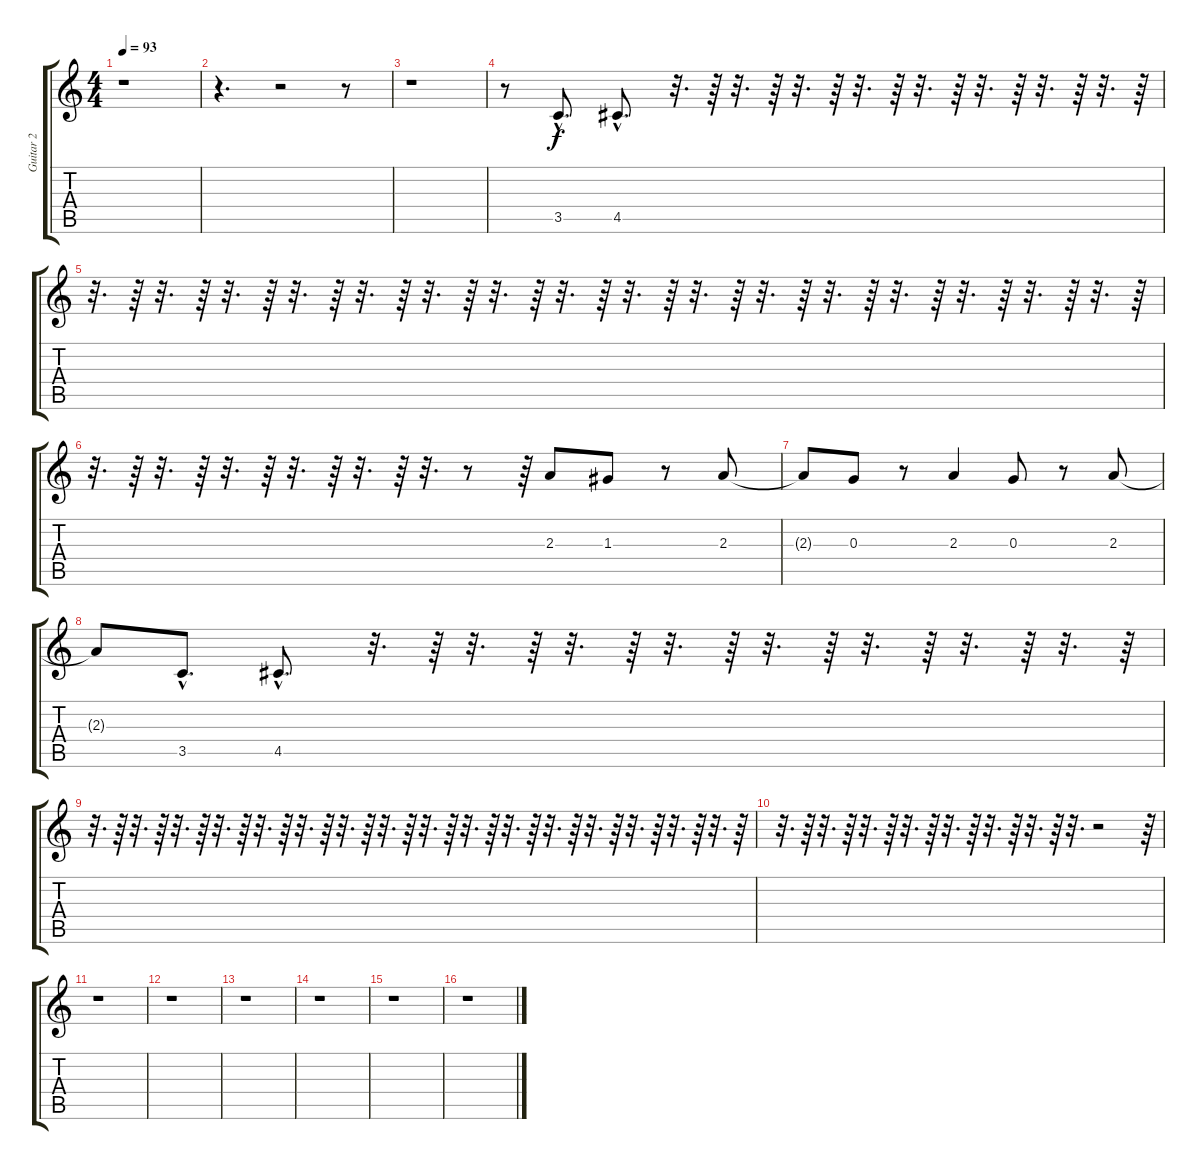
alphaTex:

\track ("Guitar 2" "Guitar 2") {instrument distortionguitar}
\staff {score tabs}
\tuning (E4 B3 G3 D3 A2 E2) {hide}
\ts (4 4)
\tempo 93
\clef g2
\ks c
r.1{dy f} |
r.4{d} r.2 r.8 |
r.1 |
r.8 3.5{hac}.8{d} 4.5{hac}.8{d} r.32{d} r.64 r.32{d} r.64 r.32{d} r.64 r.32{d} r.64 r.32{d} r.64 r.32{d} r.64 r.32{d} r.64 r.32{d} r.64 |
r.32{d} r.64 r.32{d} r.64 r.32{d} r.64 r.32{d} r.64 r.32{d} r.64 r.32{d} r.64 r.32{d} r.64 r.32{d} r.64 r.32{d} r.64 r.32{d} r.64 r.32{d} r.64 r.32{d} r.64 r.32{d} r.64 r.32{d} r.64 r.32{d} r.64 r.32{d} r.64 |
r.32{d} r.64 r.32{d} r.64 r.32{d} r.64 r.32{d} r.64 r.32{d} r.64 r.32{d} r.8 r.64 2.3.8 1.3.8 r.8 2.3.8 |
2.3{t}.8 0.3.8 r.8 2.3.4 0.3.8 r.8 2.3.8 |
2.3{t}.8 3.5{hac}.8{d} 4.5{hac}.8{d} r.32{d} r.64 r.32{d} r.64 r.32{d} r.64 r.32{d} r.64 r.32{d} r.64 r.32{d} r.64 r.32{d} r.64 r.32{d} r.64 |
r.32{d} r.64 r.32{d} r.64 r.32{d} r.64 r.32{d} r.64 r.32{d} r.64 r.32{d} r.64 r.32{d} r.64 r.32{d} r.64 r.32{d} r.64 r.32{d} r.64 r.32{d} r.64 r.32{d} r.64 r.32{d} r.64 r.32{d} r.64 r.32{d} r.64 r.32{d} r.64 |
r.32{d} r.64 r.32{d} r.64 r.32{d} r.64 r.32{d} r.64 r.32{d} r.64 r.32{d} r.64 r.32{d} r.64 r.32{d} r.2 r.64 |
r.1 |
r.1 |
r.1 |
r.1 |
r.1 |
r.1
